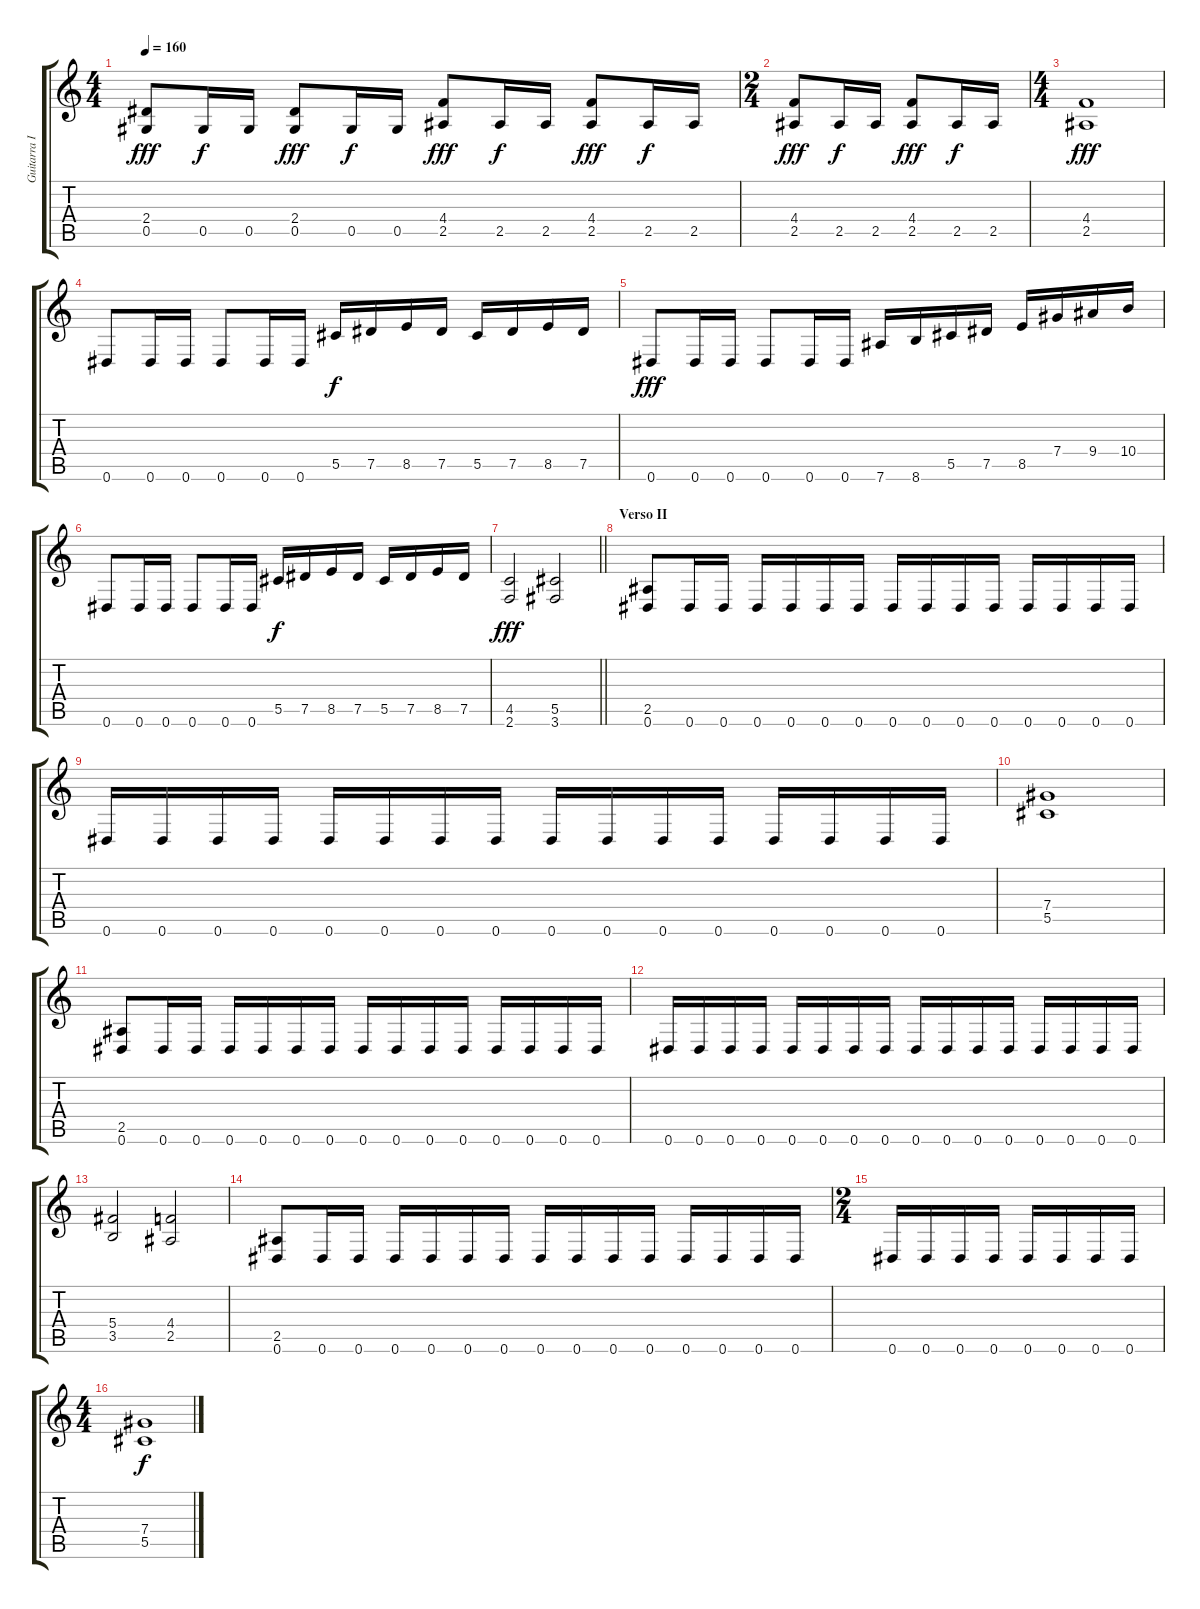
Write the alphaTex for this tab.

\track ("Guitarra II" "Guitarra I") {instrument distortionguitar}
\staff {score tabs}
\tuning (Eb4 Bb3 Gb3 Db3 Ab2 Eb2) {hide}
\ts (4 4)
\tempo 160
\clef g2
\ks c
(2.4 0.5).8{dy fff} 0.5.16{dy f} 0.5.16 (2.4 0.5).8{dy fff} 0.5.16{dy f} 0.5.16 (4.4 2.5).8{dy fff} 2.5.16{dy f} 2.5.16 (4.4 2.5).8{dy fff} 2.5.16{dy f} 2.5.16 |
\ts (2 4)
(4.4 2.5).8{dy fff} 2.5.16{dy f} 2.5.16 (4.4 2.5).8{dy fff} 2.5.16{dy f} 2.5.16 |
\ts (4 4)
(4.4 2.5).1{dy fff} |
0.6.8 0.6.16 0.6.16 0.6.8 0.6.16 0.6.16 5.5.16{dy f} 7.5.16 8.5.16 7.5.16 5.5.16 7.5.16 8.5.16 7.5.16 |
0.6.8{dy fff} 0.6.16 0.6.16 0.6.8 0.6.16 0.6.16 7.6.16 8.6.16 5.5.16 7.5.16 8.5.16 7.4.16 9.4.16 10.4.16 |
0.6.8 0.6.16 0.6.16 0.6.8 0.6.16 0.6.16 5.5.16{dy f} 7.5.16 8.5.16 7.5.16 5.5.16 7.5.16 8.5.16 7.5.16 |
\barLineRight lightlight
(4.5 2.6).2{dy fff} (5.5 3.6).2 |
\section ("" "Verso II")
(2.5 0.6).8 0.6.16 0.6.16 0.6.16 0.6.16 0.6.16 0.6.16 0.6.16 0.6.16 0.6.16 0.6.16 0.6.16 0.6.16 0.6.16 0.6.16 |
0.6.16 0.6.16 0.6.16 0.6.16 0.6.16 0.6.16 0.6.16 0.6.16 0.6.16 0.6.16 0.6.16 0.6.16 0.6.16 0.6.16 0.6.16 0.6.16 |
(7.4 5.5).1 |
(2.5 0.6).8 0.6.16 0.6.16 0.6.16 0.6.16 0.6.16 0.6.16 0.6.16 0.6.16 0.6.16 0.6.16 0.6.16 0.6.16 0.6.16 0.6.16 |
0.6.16 0.6.16 0.6.16 0.6.16 0.6.16 0.6.16 0.6.16 0.6.16 0.6.16 0.6.16 0.6.16 0.6.16 0.6.16 0.6.16 0.6.16 0.6.16 |
(5.4 3.5).2 (4.4 2.5).2 |
(2.5 0.6).8 0.6.16 0.6.16 0.6.16 0.6.16 0.6.16 0.6.16 0.6.16 0.6.16 0.6.16 0.6.16 0.6.16 0.6.16 0.6.16 0.6.16 |
\ts (2 4)
0.6.16 0.6.16 0.6.16 0.6.16 0.6.16 0.6.16 0.6.16 0.6.16 |
\ts (4 4)
(7.4 5.5).1{dy f}
